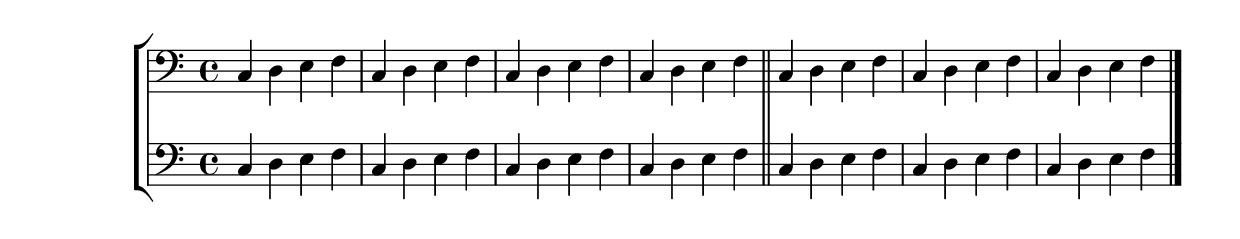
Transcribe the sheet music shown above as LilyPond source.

%%  Do not edit this file; it is auto-generated from LSR!
\version "2.10.12"

\header { texidoc = "
If you wish to typeset \"|.\", etc, style spanbars on a ChoirStaff, you
can add the span_bar_engraver, and instruct it to omit the \"|\"-style
bars. In this example I create a new context, SemiChoirStaff, that does
this.
" }

\version "2.10.12"

mus = { \clef F c d e f c d e f c d e f c d e f \bar "||"  c d e f c d e f c d e f \bar "|." }

\layout {
  \context {
    \ChoirStaff
    \name "SemiChoirStaff"
    \consists "Span_bar_engraver"
    \override SpanBar #'stencil =
    #(lambda (a) 
      (if (string=? (ly:grob-property a 'glyph-name) "|")
       (set! (ly:grob-property a 'glyph-name) ""))
      (ly:span-bar::print a))
  }
  \context {
    \Score
    \accepts SemiChoirStaff
  }
}

\score {
  \new SemiChoirStaff {
    <<
      \new Staff \mus
      \new Staff \mus
    >>
  }
}

